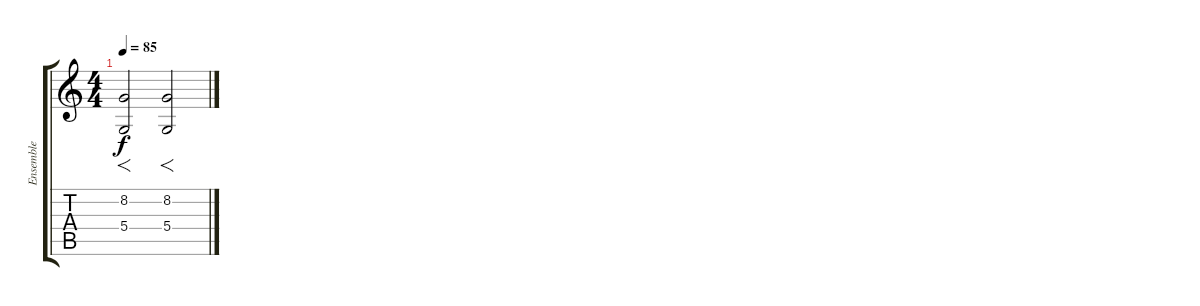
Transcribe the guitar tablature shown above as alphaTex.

\track ("Ensemble" "Ensemble") {instrument stringensemble1}
\staff {score tabs}
\tuning (E4 B3 G3 D3 A2 E2) {hide}
\ts (4 4)
\tempo 85
\clef g2
\ks c
(8.2 5.4).2{f dy f} (8.2 5.4).2{f}
